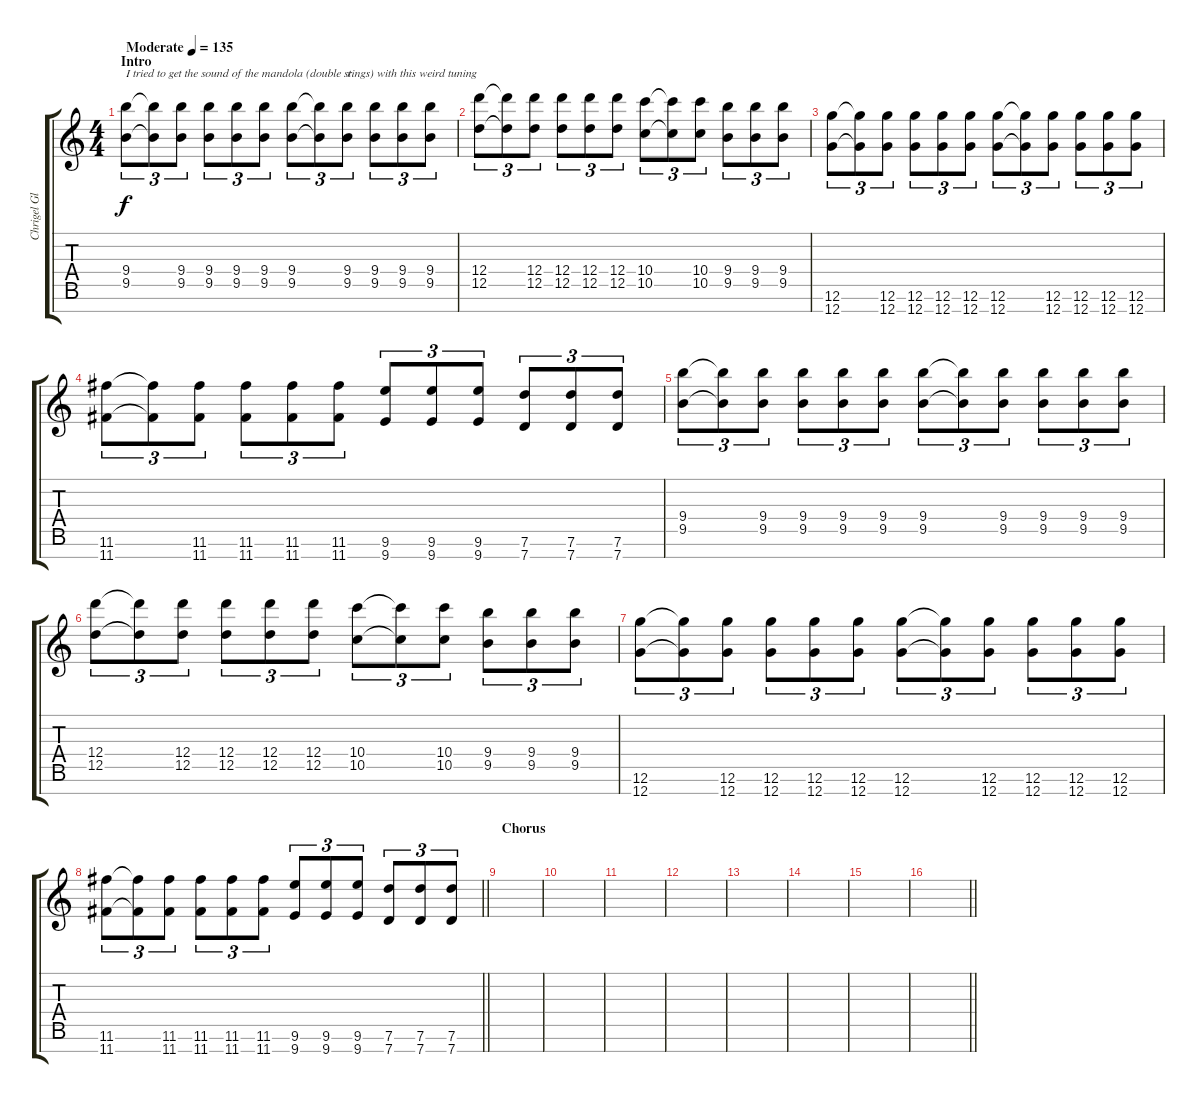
\track ("Chrigel Glanzmann" "Chrigel Gl") {instrument acousticguitarsteel}
\staff {score tabs}
\tuning (E6 A5 A4 D4 D3 G3 G2) {hide}
\ts (4 4)
\section ("" "Intro")
\tempo (135 "Moderate")
\clef g2
\ks c
(9.4 9.5).8{tu (3 2) txt "I tried to get the sound of the mandola (double st" dy f instrument acousticguitarsteel} (9.4{t} 9.5{t}).8{tu (3 2)} (9.4 9.5).8{tu (3 2)} (9.4 9.5).8{tu (3 2)} (9.4 9.5).8{tu (3 2)} (9.4 9.5).8{tu (3 2)} (9.4 9.5).8{tu (3 2)} (9.4{t} 9.5{t}).8{tu (3 2)} (9.4 9.5).8{tu (3 2) txt "rings) with this weird tuning"} (9.4 9.5).8{tu (3 2)} (9.4 9.5).8{tu (3 2)} (9.4 9.5).8{tu (3 2)} |
(12.4 12.5).8{tu (3 2)} (12.4{t} 12.5{t}).8{tu (3 2)} (12.4 12.5).8{tu (3 2)} (12.4 12.5).8{tu (3 2)} (12.4 12.5).8{tu (3 2)} (12.4 12.5).8{tu (3 2)} (10.4 10.5).8{tu (3 2)} (10.4{t} 10.5{t}).8{tu (3 2)} (10.4 10.5).8{tu (3 2)} (9.4 9.5).8{tu (3 2)} (9.4 9.5).8{tu (3 2)} (9.4 9.5).8{tu (3 2)} |
(12.6 12.7).8{tu (3 2)} (12.6{t} 12.7{t}).8{tu (3 2)} (12.6 12.7).8{tu (3 2)} (12.6 12.7).8{tu (3 2)} (12.6 12.7).8{tu (3 2)} (12.6 12.7).8{tu (3 2)} (12.6 12.7).8{tu (3 2)} (12.6{t} 12.7{t}).8{tu (3 2)} (12.6 12.7).8{tu (3 2)} (12.6 12.7).8{tu (3 2)} (12.6 12.7).8{tu (3 2)} (12.6 12.7).8{tu (3 2)} |
(11.6 11.7).8{tu (3 2)} (11.6{t} 11.7{t}).8{tu (3 2)} (11.6 11.7).8{tu (3 2)} (11.6 11.7).8{tu (3 2)} (11.6 11.7).8{tu (3 2)} (11.6 11.7).8{tu (3 2)} (9.6 9.7).8{tu (3 2)} (9.6 9.7).8{tu (3 2)} (9.6 9.7).8{tu (3 2)} (7.6 7.7).8{tu (3 2)} (7.6 7.7).8{tu (3 2)} (7.6 7.7).8{tu (3 2)} |
(9.4 9.5).8{tu (3 2)} (9.4{t} 9.5{t}).8{tu (3 2)} (9.4 9.5).8{tu (3 2)} (9.4 9.5).8{tu (3 2)} (9.4 9.5).8{tu (3 2)} (9.4 9.5).8{tu (3 2)} (9.4 9.5).8{tu (3 2)} (9.4{t} 9.5{t}).8{tu (3 2)} (9.4 9.5).8{tu (3 2)} (9.4 9.5).8{tu (3 2)} (9.4 9.5).8{tu (3 2)} (9.4 9.5).8{tu (3 2)} |
(12.4 12.5).8{tu (3 2)} (12.4{t} 12.5{t}).8{tu (3 2)} (12.4 12.5).8{tu (3 2)} (12.4 12.5).8{tu (3 2)} (12.4 12.5).8{tu (3 2)} (12.4 12.5).8{tu (3 2)} (10.4 10.5).8{tu (3 2)} (10.4{t} 10.5{t}).8{tu (3 2)} (10.4 10.5).8{tu (3 2)} (9.4 9.5).8{tu (3 2)} (9.4 9.5).8{tu (3 2)} (9.4 9.5).8{tu (3 2)} |
(12.6 12.7).8{tu (3 2)} (12.6{t} 12.7{t}).8{tu (3 2)} (12.6 12.7).8{tu (3 2)} (12.6 12.7).8{tu (3 2)} (12.6 12.7).8{tu (3 2)} (12.6 12.7).8{tu (3 2)} (12.6 12.7).8{tu (3 2)} (12.6{t} 12.7{t}).8{tu (3 2)} (12.6 12.7).8{tu (3 2)} (12.6 12.7).8{tu (3 2)} (12.6 12.7).8{tu (3 2)} (12.6 12.7).8{tu (3 2)} |
\barLineRight lightlight
(11.6 11.7).8{tu (3 2)} (11.6{t} 11.7{t}).8{tu (3 2)} (11.6 11.7).8{tu (3 2)} (11.6 11.7).8{tu (3 2)} (11.6 11.7).8{tu (3 2)} (11.6 11.7).8{tu (3 2)} (9.6 9.7).8{tu (3 2)} (9.6 9.7).8{tu (3 2)} (9.6 9.7).8{tu (3 2)} (7.6 7.7).8{tu (3 2)} (7.6 7.7).8{tu (3 2)} (7.6 7.7).8{tu (3 2)} |
\section ("" "Chorus")
|
|
|
|
|
|
|
\barLineRight lightlight
